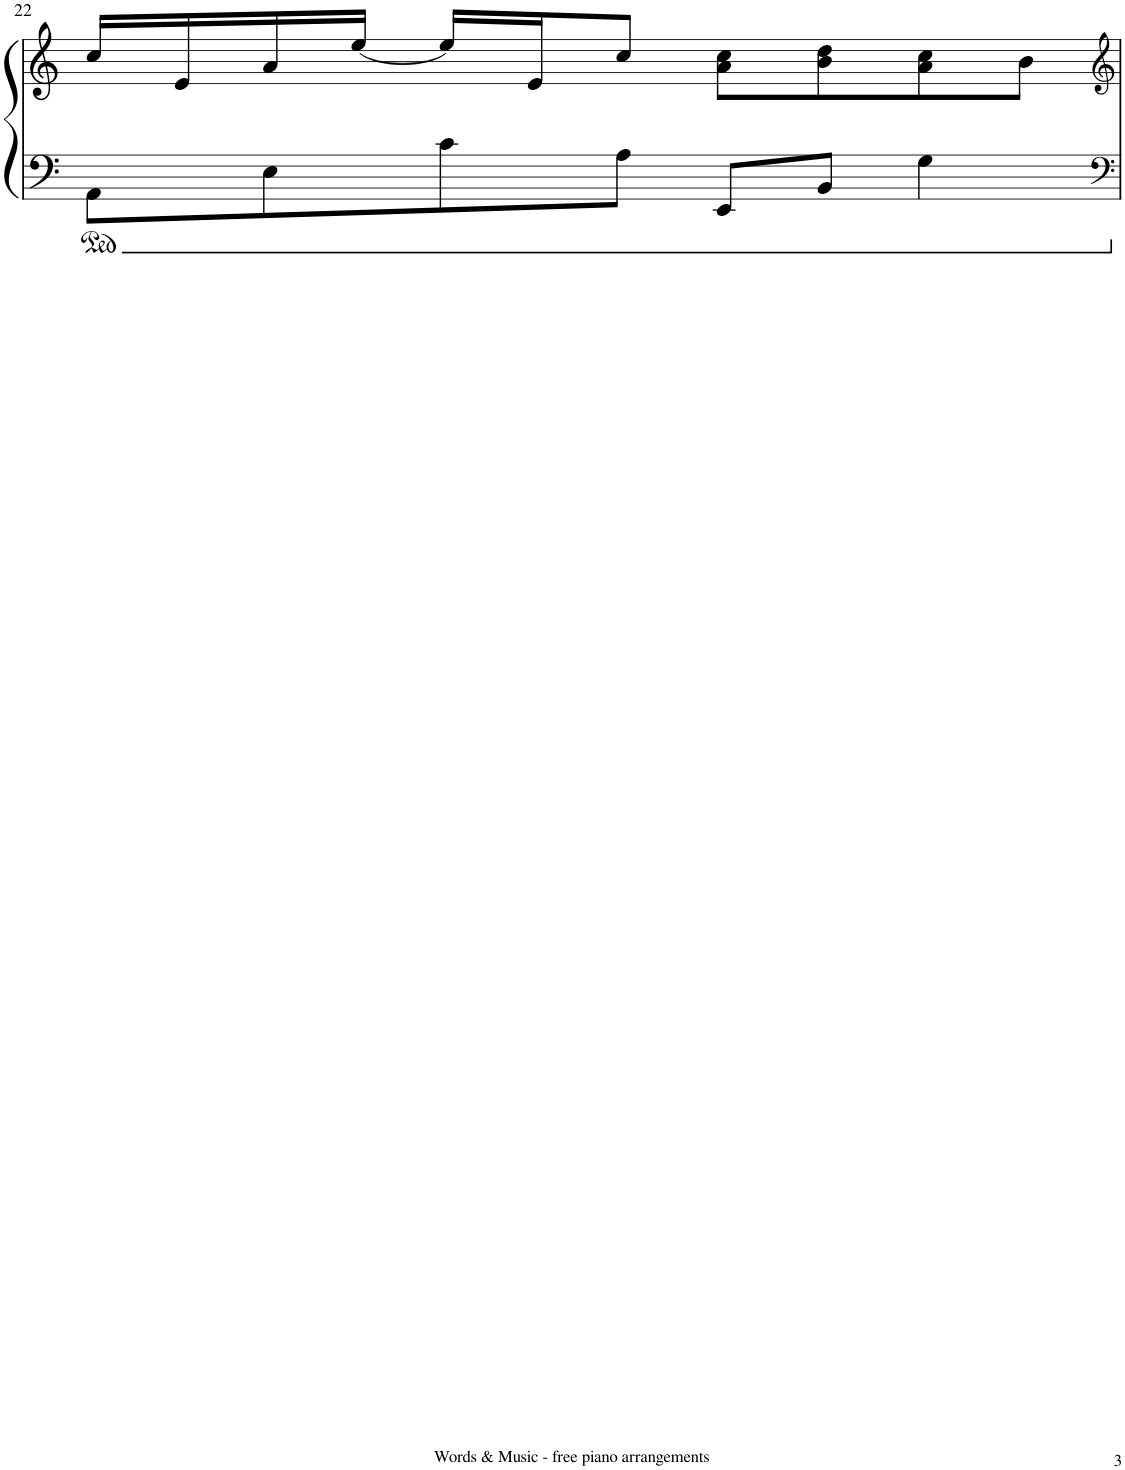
**kern	**kern
*part1	*part1
*staff2	*staff1
*I"Piano	*
*I'Pno	*
!!LO:PB:g=z
*clefF4	*clefG2
*k[]	*k[]
*M4/4	*M4/4
=22	=22
8AA\L	16cc/LL
.	16e/
8E\	16a/
.	[16ee/JJ
8c\	16ee/LL]
.	16e/J
8A\J	8cc/J
8EE/L	8a\ 8cc\L
8BB/J	8b\ 8dd\
4G\	8a\ 8cc\
.	8b\J
=	=
*-	*-
